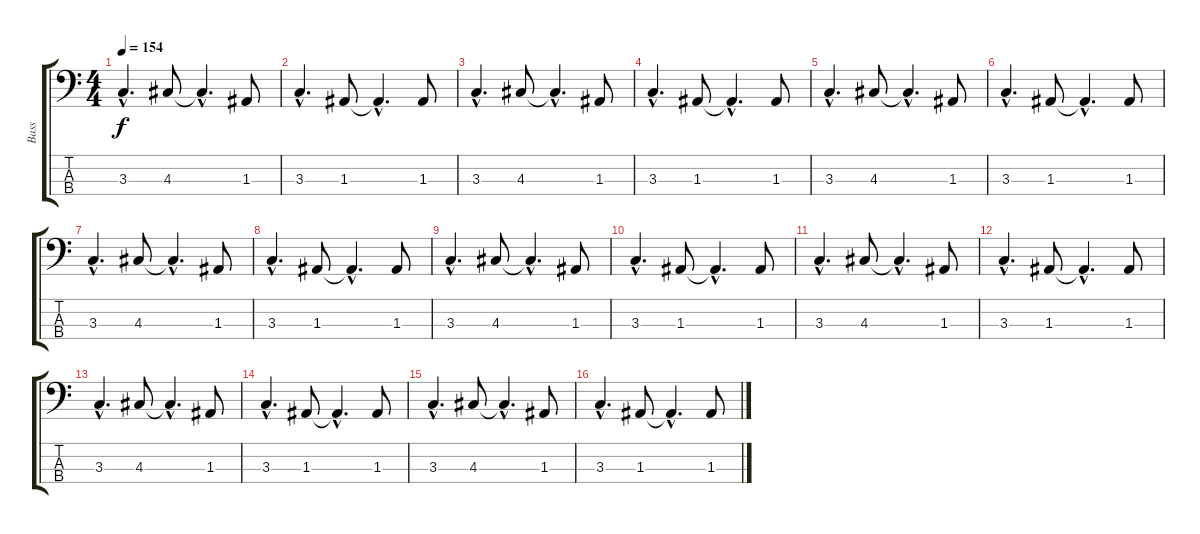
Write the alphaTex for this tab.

\track ("Bass" "Bass") {instrument synthbass2}
\staff {score tabs}
\tuning (G2 D2 A1 D1) {hide}
\ts (4 4)
\tempo 154
\clef f4
\ks c
3.3{hac}.4{d dy f} 4.3.8 4.3{hac t}.4{d} 1.3.8 |
3.3{hac}.4{d} 1.3.8 1.3{hac t}.4{d} 1.3.8 |
3.3{hac}.4{d} 4.3.8 4.3{hac t}.4{d} 1.3.8 |
3.3{hac}.4{d} 1.3.8 1.3{hac t}.4{d} 1.3.8 |
3.3{hac}.4{d} 4.3.8 4.3{hac t}.4{d} 1.3.8 |
3.3{hac}.4{d} 1.3.8 1.3{hac t}.4{d} 1.3.8 |
3.3{hac}.4{d} 4.3.8 4.3{hac t}.4{d} 1.3.8 |
3.3{hac}.4{d} 1.3.8 1.3{hac t}.4{d} 1.3.8 |
3.3{hac}.4{d} 4.3.8 4.3{hac t}.4{d} 1.3.8 |
3.3{hac}.4{d} 1.3.8 1.3{hac t}.4{d} 1.3.8 |
3.3{hac}.4{d} 4.3.8 4.3{hac t}.4{d} 1.3.8 |
3.3{hac}.4{d} 1.3.8 1.3{hac t}.4{d} 1.3.8 |
3.3{hac}.4{d} 4.3.8 4.3{hac t}.4{d} 1.3.8 |
3.3{hac}.4{d} 1.3.8 1.3{hac t}.4{d} 1.3.8 |
3.3{hac}.4{d} 4.3.8 4.3{hac t}.4{d} 1.3.8 |
3.3{hac}.4{d} 1.3.8 1.3{hac t}.4{d} 1.3.8
